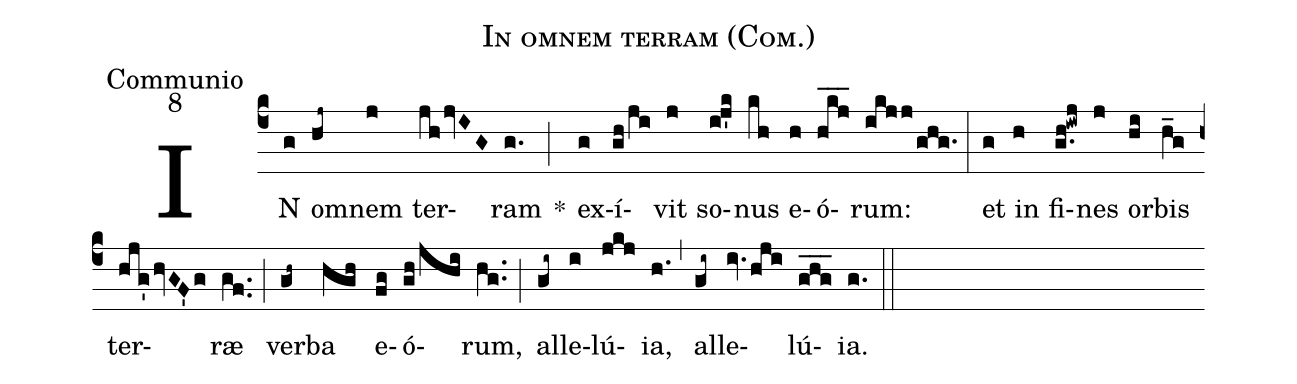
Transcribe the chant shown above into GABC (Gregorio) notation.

name:In omnem terram (Com.);
office-part:Communio;
mode:8;
%%
(c4) IN(g) om(hj~)nem(j) ter(jhjvIG)ram(g.) *(;) ex(g)í(gh/ji)vit(j) so(ij'k)nus(kh) e(h)ó(hkj___)rum:(ikjj/ghg.) (:)
et(g) in(h) fi(g.h!iwj)nes(j) or(hi)bis(h_g) ter(hjg'hvGF'g)ræ(gf..) (;) ver(gh~)ba(hgh) e(fg)ó(gh/jhi)rum,(hg..) (;) al(gi~)le(i)lú(jkj)ia,(h.) (,) al(gi~)le(iv.hji)lú(ghg___)ia.(g.) (::)
